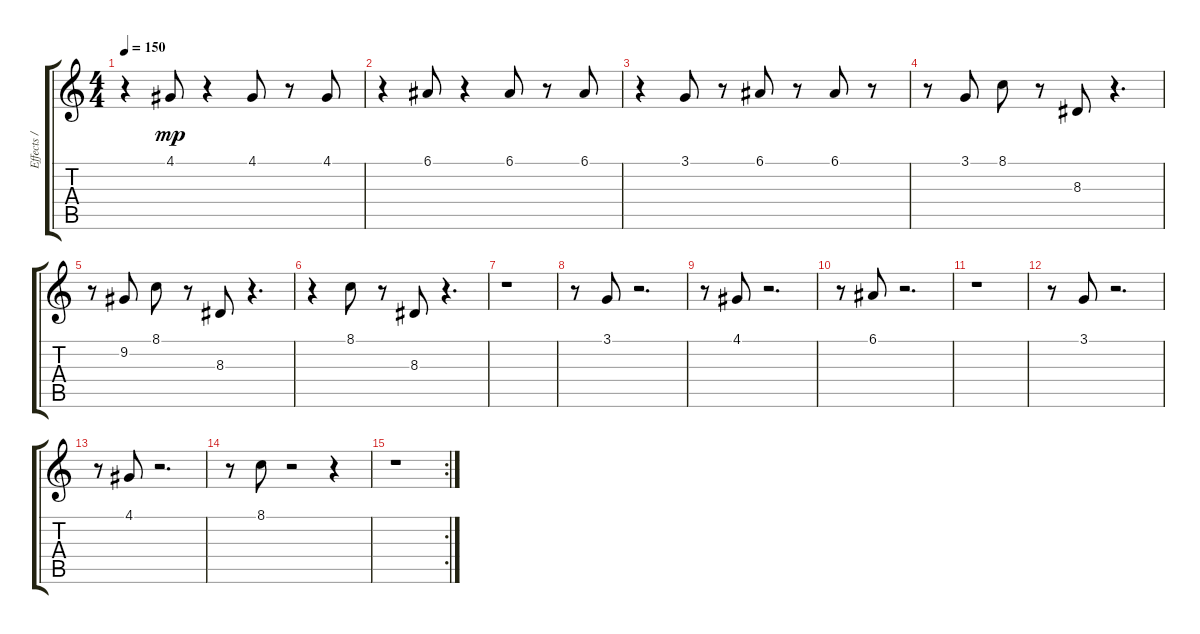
\track ("Effects / Guitar 4" "Effects / ") {instrument reversecymbal}
\staff {score tabs}
\tuning (E4 B3 G3 D3 A2 E2) {hide}
\ts (4 4)
\tempo 150
\clef g2
\ks c
r.4{dy mp} 4.1.8 r.4 4.1.8 r.8 4.1.8 |
r.4 6.1.8 r.4 6.1.8 r.8 6.1.8 |
r.4 3.1.8 r.8 6.1.8 r.8 6.1.8 r.8 |
r.8 3.1.8 8.1.8 r.8 8.3.8 r.4{d} |
r.8 9.2.8 8.1.8 r.8 8.3.8 r.4{d} |
r.4 8.1.8 r.8 8.3.8 r.4{d} |
r.1 |
r.8 3.1.8 r.2{d} |
r.8 4.1.8 r.2{d} |
r.8 6.1.8 r.2{d} |
r.1 |
r.8 3.1.8 r.2{d} |
r.8 4.1.8 r.2{d} |
r.8 8.1.8 r.2 r.4 |
\rc 2
r.1
